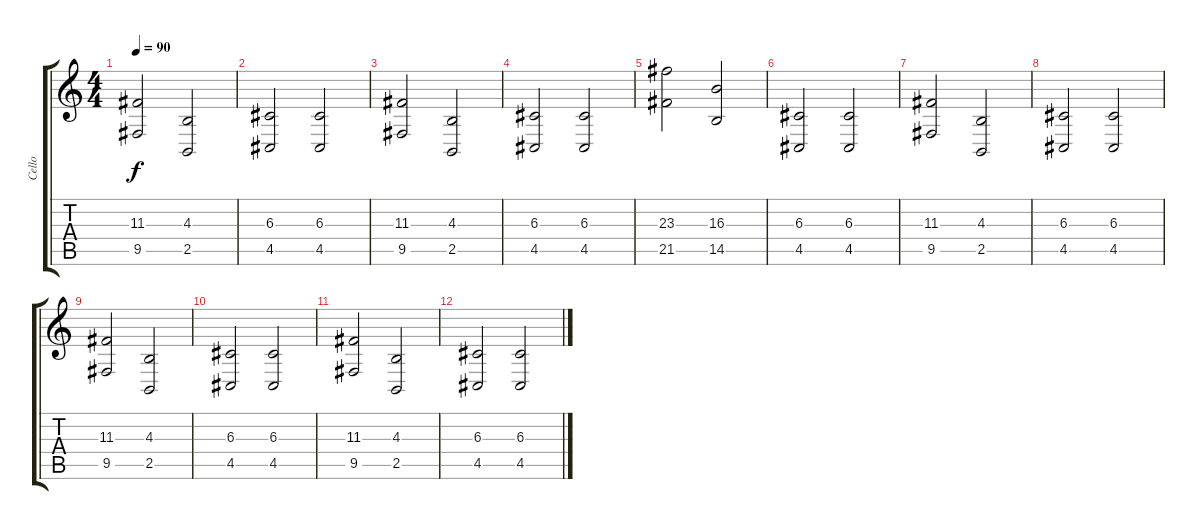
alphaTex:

\track ("Cello" "Cello") {instrument cello}
\staff {score tabs}
\tuning (E4 B3 G3 D3 A2 E2) {hide}
\ts (4 4)
\tempo 90
\clef g2
\ks c
(11.3 9.5).2{dy f} (4.3 2.5).2 |
(6.3 4.5).2 (6.3 4.5).2 |
(11.3 9.5).2 (4.3 2.5).2 |
(6.3 4.5).2 (6.3 4.5).2 |
(23.3 21.5).2 (16.3 14.5).2 |
(6.3 4.5).2 (6.3 4.5).2 |
(11.3 9.5).2 (4.3 2.5).2 |
(6.3 4.5).2 (6.3 4.5).2 |
(11.3 9.5).2 (4.3 2.5).2 |
(6.3 4.5).2 (6.3 4.5).2 |
(11.3 9.5).2 (4.3 2.5).2 |
(6.3 4.5).2 (6.3 4.5).2
